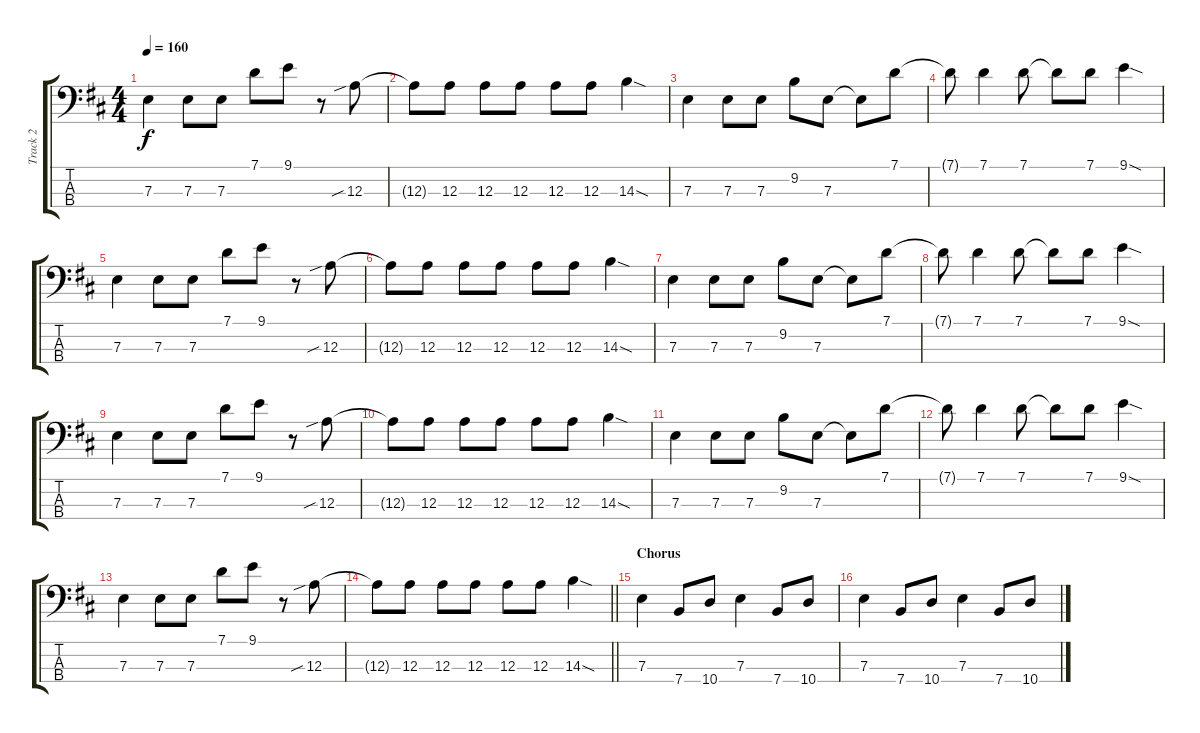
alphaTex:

\track ("Track 2" "Track 2") {instrument electricbassfinger}
\staff {score tabs}
\tuning (G2 D2 A1 E1) {hide}
\ts (4 4)
\tempo 160
\clef f4
\ks d
7.3.4{dy f} 7.3.8 7.3.8 7.1.8 9.1.8 r.8 12.3{sib}.8 |
12.3{t}.8 12.3.8 12.3.8 12.3.8 12.3.8 12.3.8 14.3{sod}.4 |
7.3.4 7.3.8 7.3.8 9.2.8 7.3.8 7.3{t}.8 7.1.8 |
7.1{t}.8 7.1.4 7.1.8 7.1{t}.8 7.1.8 9.1{sod}.4 |
7.3.4 7.3.8 7.3.8 7.1.8 9.1.8 r.8 12.3{sib}.8 |
12.3{t}.8 12.3.8 12.3.8 12.3.8 12.3.8 12.3.8 14.3{sod}.4 |
7.3.4 7.3.8 7.3.8 9.2.8 7.3.8 7.3{t}.8 7.1.8 |
7.1{t}.8 7.1.4 7.1.8 7.1{t}.8 7.1.8 9.1{sod}.4 |
7.3.4 7.3.8 7.3.8 7.1.8 9.1.8 r.8 12.3{sib}.8 |
12.3{t}.8 12.3.8 12.3.8 12.3.8 12.3.8 12.3.8 14.3{sod}.4 |
7.3.4 7.3.8 7.3.8 9.2.8 7.3.8 7.3{t}.8 7.1.8 |
7.1{t}.8 7.1.4 7.1.8 7.1{t}.8 7.1.8 9.1{sod}.4 |
7.3.4 7.3.8 7.3.8 7.1.8 9.1.8 r.8 12.3{sib}.8 |
\barLineRight lightlight
12.3{t}.8 12.3.8 12.3.8 12.3.8 12.3.8 12.3.8 14.3{sod}.4 |
\section ("" "Chorus")
7.3.4 7.4.8 10.4.8 7.3.4 7.4.8 10.4.8 |
7.3.4 7.4.8 10.4.8 7.3.4 7.4.8 10.4.8
